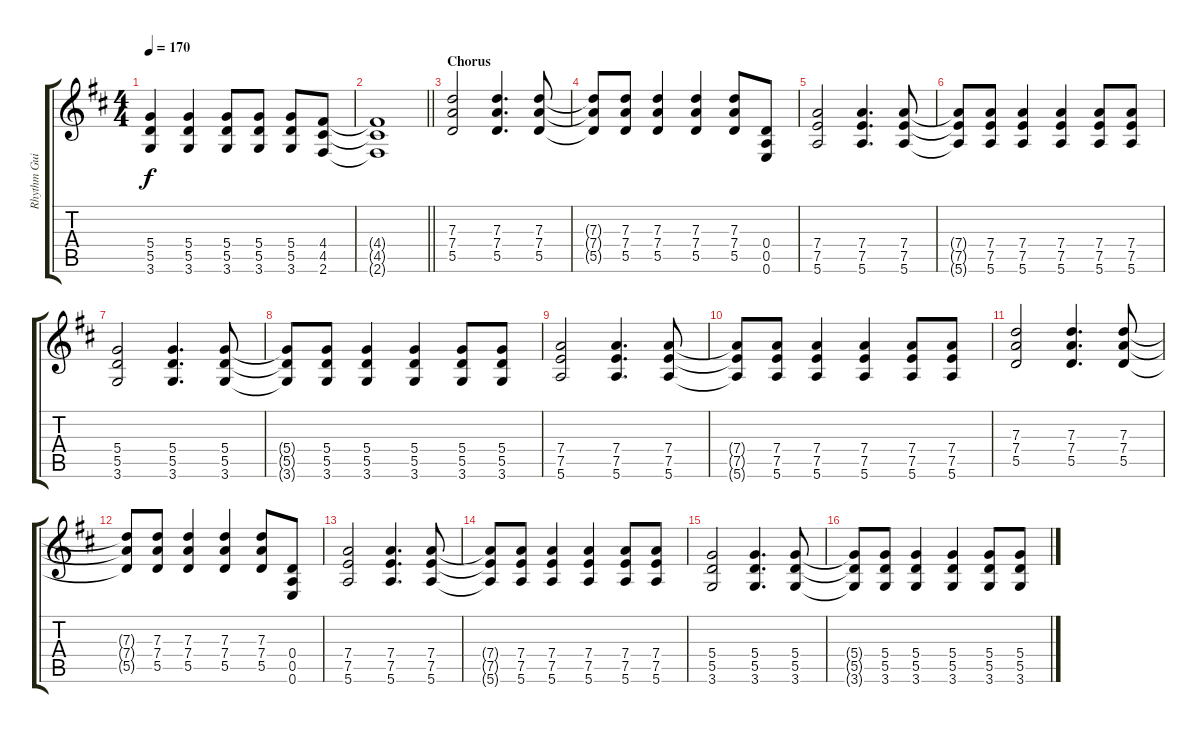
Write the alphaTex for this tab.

\track ("Rhythm Guitar" "Rhythm Gui") {instrument distortionguitar}
\staff {score tabs}
\tuning (E4 B3 G3 D3 A2 E2) {hide}
\ts (4 4)
\tempo 170
\clef g2
\ks d
(5.4 5.5 3.6).4{dy f} (5.4 5.5 3.6).4 (5.4 5.5 3.6).8 (5.4 5.5 3.6).8 (5.4 5.5 3.6).8 (4.4 4.5 2.6).8 |
\barLineRight lightlight
(4.4{t} 4.5{t} 2.6{t}).1 |
\section ("" "Chorus")
(7.3 7.4 5.5).2 (7.3 7.4 5.5).4{d} (7.3 7.4 5.5).8 |
(7.3{t} 7.4{t} 5.5{t}).8 (7.3 7.4 5.5).8 (7.3 7.4 5.5).4 (7.3 7.4 5.5).4 (7.3 7.4 5.5).8 (0.4 0.5 0.6).8 |
(7.4 7.5 5.6).2 (7.4 7.5 5.6).4{d} (7.4 7.5 5.6).8 |
(7.4{t} 7.5{t} 5.6{t}).8 (7.4 7.5 5.6).8 (7.4 7.5 5.6).4 (7.4 7.5 5.6).4 (7.4 7.5 5.6).8 (7.4 7.5 5.6).8 |
(5.4 5.5 3.6).2 (5.4 5.5 3.6).4{d} (5.4 5.5 3.6).8 |
(5.4{t} 5.5{t} 3.6{t}).8 (5.4 5.5 3.6).8 (5.4 5.5 3.6).4 (5.4 5.5 3.6).4 (5.4 5.5 3.6).8 (5.4 5.5 3.6).8 |
(7.4 7.5 5.6).2 (7.4 7.5 5.6).4{d} (7.4 7.5 5.6).8 |
(7.4{t} 7.5{t} 5.6{t}).8 (7.4 7.5 5.6).8 (7.4 7.5 5.6).4 (7.4 7.5 5.6).4 (7.4 7.5 5.6).8 (7.4 7.5 5.6).8 |
(7.3 7.4 5.5).2 (7.3 7.4 5.5).4{d} (7.3 7.4 5.5).8 |
(7.3{t} 7.4{t} 5.5{t}).8 (7.3 7.4 5.5).8 (7.3 7.4 5.5).4 (7.3 7.4 5.5).4 (7.3 7.4 5.5).8 (0.4 0.5 0.6).8 |
(7.4 7.5 5.6).2 (7.4 7.5 5.6).4{d} (7.4 7.5 5.6).8 |
(7.4{t} 7.5{t} 5.6{t}).8 (7.4 7.5 5.6).8 (7.4 7.5 5.6).4 (7.4 7.5 5.6).4 (7.4 7.5 5.6).8 (7.4 7.5 5.6).8 |
(5.4 5.5 3.6).2 (5.4 5.5 3.6).4{d} (5.4 5.5 3.6).8 |
(5.4{t} 5.5{t} 3.6{t}).8 (5.4 5.5 3.6).8 (5.4 5.5 3.6).4 (5.4 5.5 3.6).4 (5.4 5.5 3.6).8 (5.4 5.5 3.6).8
